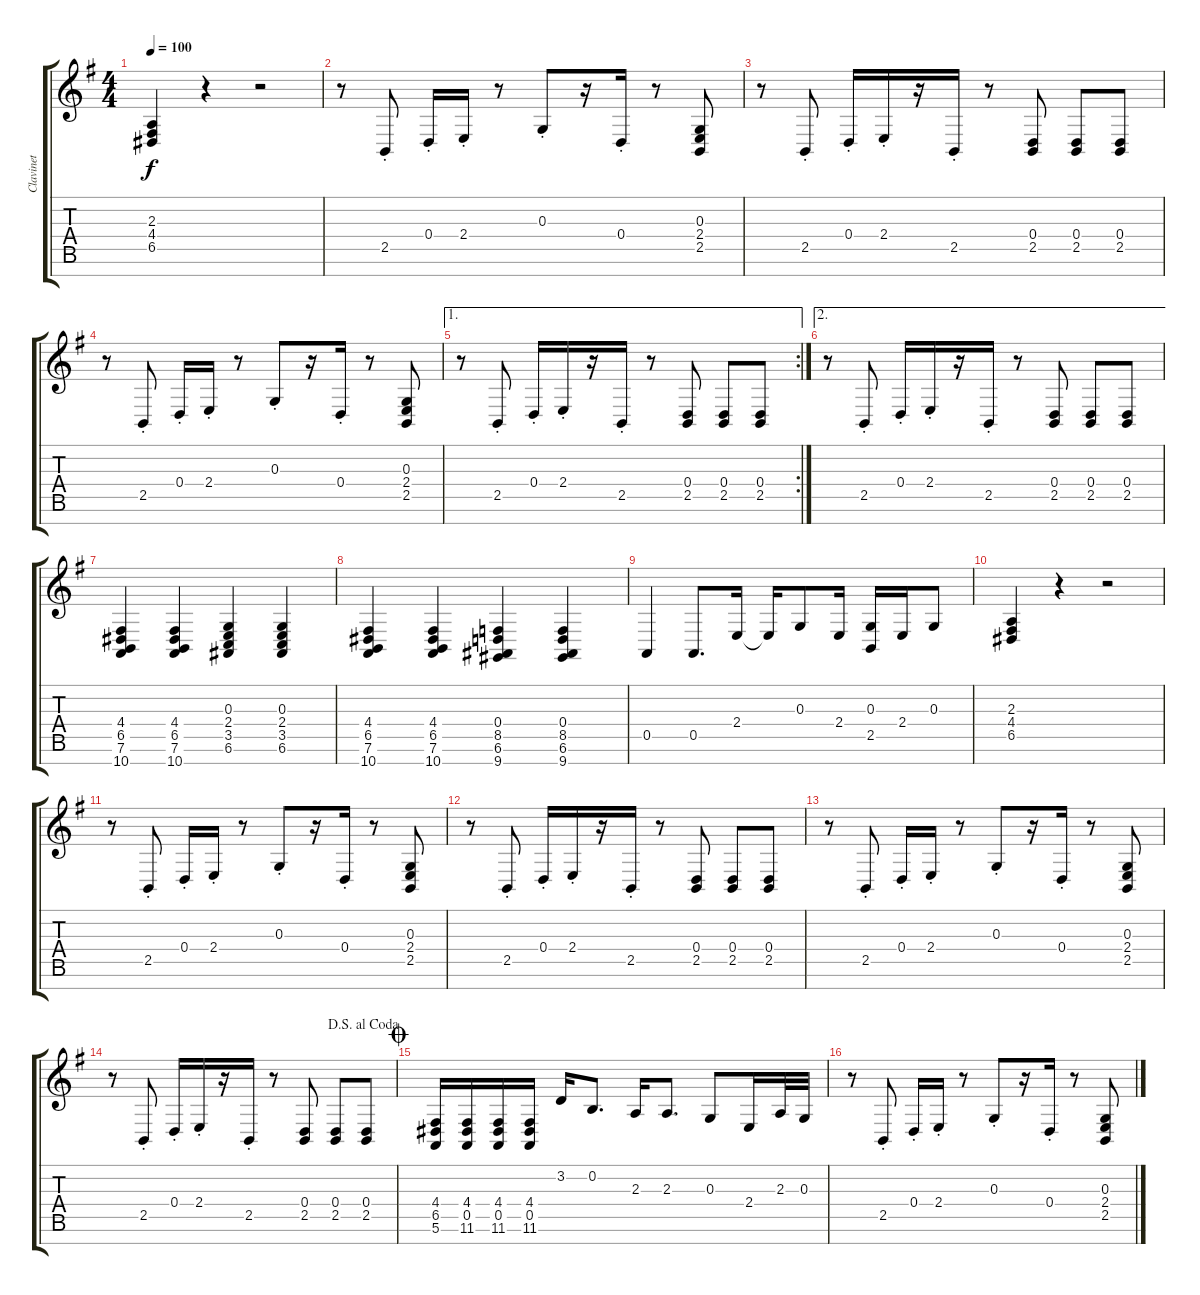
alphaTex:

\track ("Clavinet" "Clavinet") {instrument clavinet}
\staff {score tabs}
\tuning (E4 B3 G3 D3 A2 E2 B1) {hide}
\ts (4 4)
\tempo 100
\clef g2
\ks eminor
(2.3 4.4 6.5).4{dy f} r.4 r.2 |
r.8 2.5{st}.8 0.4{st}.16 2.4{st}.16 r.8 0.3{st}.8 r.16 0.4{st}.16 r.8 (0.3 2.4 2.5).8 |
r.8 2.5{st}.8 0.4{st}.16 2.4{st}.16 r.16 2.5{st}.16 r.8 (0.4 2.5).8 (0.4 2.5).8 (0.4 2.5).8 |
r.8 2.5{st}.8 0.4{st}.16 2.4{st}.16 r.8 0.3{st}.8 r.16 0.4{st}.16 r.8 (0.3 2.4 2.5).8 |
\ae 1
\rc 2
r.8 2.5{st}.8 0.4{st}.16 2.4{st}.16 r.16 2.5{st}.16 r.8 (0.4 2.5).8 (0.4 2.5).8 (0.4 2.5).8 |
\ae 2
r.8 2.5{st}.8 0.4{st}.16 2.4{st}.16 r.16 2.5{st}.16 r.8 (0.4 2.5).8 (0.4 2.5).8 (0.4 2.5).8 |
(4.4 6.5 7.6 10.7).4 (4.4 6.5 7.6 10.7).4 (0.3 2.4 3.5 6.6).4 (0.3 2.4 3.5 6.6).4 |
(4.4 6.5 7.6 10.7).4 (4.4 6.5 7.6 10.7).4 (0.4 8.5 6.6 9.7).4 (0.4 8.5 6.6 9.7).4 |
0.5.4 0.5.8{d} 2.4.16 2.4{t}.16 0.3.8 2.4.16 (0.3 2.5).16 2.4.16 0.3.8 |
(2.3 4.4 6.5).4 r.4 r.2 |
r.8 2.5{st}.8 0.4{st}.16 2.4{st}.16 r.8 0.3{st}.8 r.16 0.4{st}.16 r.8 (0.3 2.4 2.5).8 |
r.8 2.5{st}.8 0.4{st}.16 2.4{st}.16 r.16 2.5{st}.16 r.8 (0.4 2.5).8 (0.4 2.5).8 (0.4 2.5).8 |
r.8 2.5{st}.8 0.4{st}.16 2.4{st}.16 r.8 0.3{st}.8 r.16 0.4{st}.16 r.8 (0.3 2.4 2.5).8 |
\jump dalsegnoalcoda
r.8 2.5{st}.8 0.4{st}.16 2.4{st}.16 r.16 2.5{st}.16 r.8 (0.4 2.5).8 (0.4 2.5).8 (0.4 2.5).8 |
\jump coda
(4.4 6.5 5.6).16 (4.4 0.5 11.6).16 (4.4 0.5 11.6).16 (4.4 0.5 11.6).16 3.2.16 0.2.8{d} 2.3.16 2.3.8{d} 0.3.8 2.4.16 2.3.32 0.3.32 |
r.8 2.5{st}.8 0.4{st}.16 2.4{st}.16 r.8 0.3{st}.8 r.16 0.4{st}.16 r.8 (0.3 2.4 2.5).8
